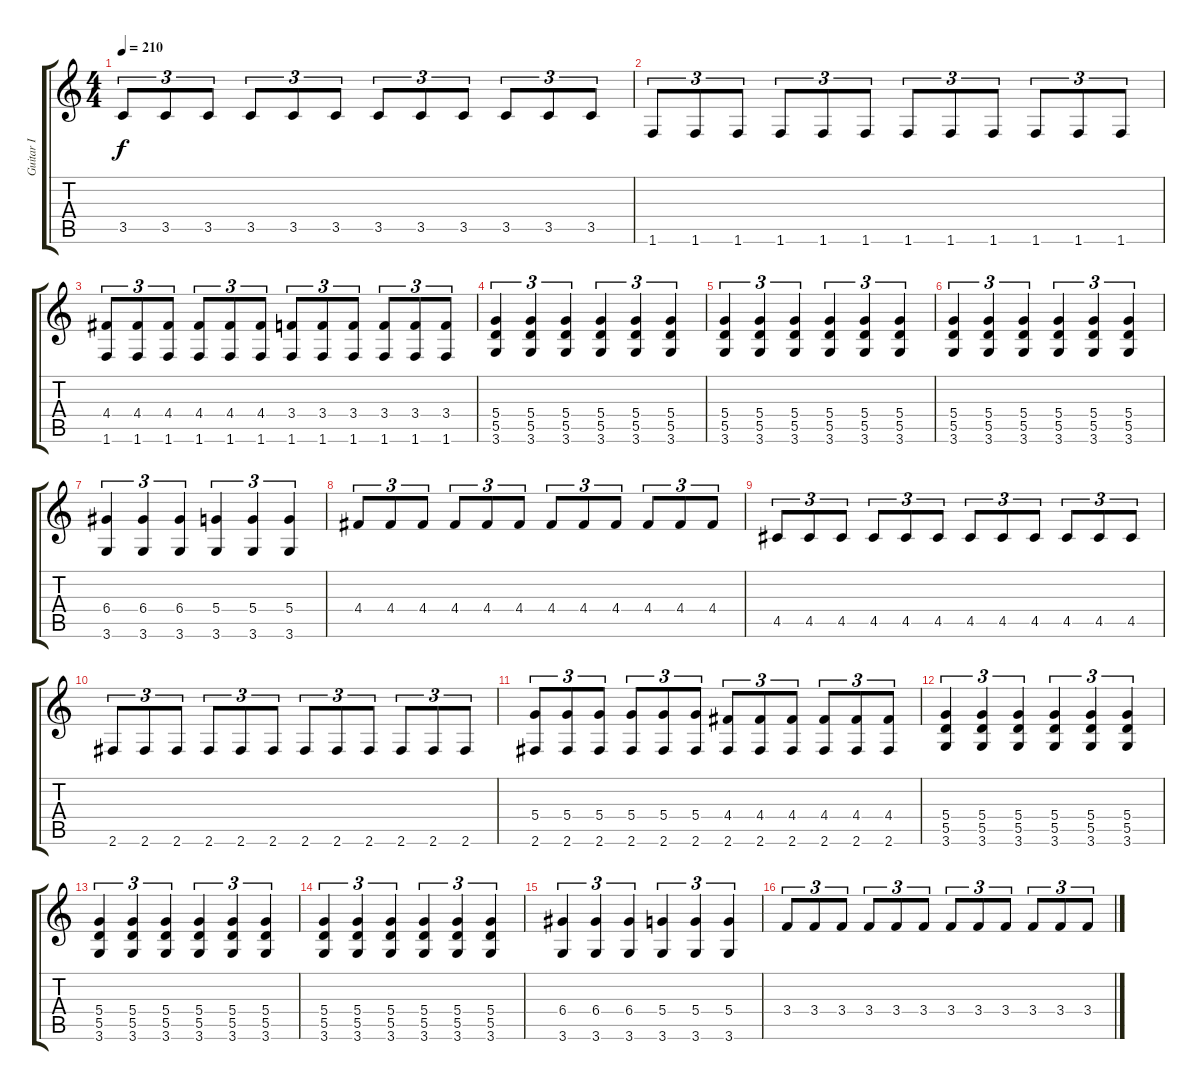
\track ("Guitar I" "Guitar I") {instrument distortionguitar}
\staff {score tabs}
\tuning (E4 B3 G3 D3 A2 E2) {hide}
\ts (4 4)
\tempo 210
\clef g2
\ks c
3.5.8{tu (3 2) dy f} 3.5.8{tu (3 2)} 3.5.8{tu (3 2)} 3.5.8{tu (3 2)} 3.5.8{tu (3 2)} 3.5.8{tu (3 2)} 3.5.8{tu (3 2)} 3.5.8{tu (3 2)} 3.5.8{tu (3 2)} 3.5.8{tu (3 2)} 3.5.8{tu (3 2)} 3.5.8{tu (3 2)} |
1.6.8{tu (3 2)} 1.6.8{tu (3 2)} 1.6.8{tu (3 2)} 1.6.8{tu (3 2)} 1.6.8{tu (3 2)} 1.6.8{tu (3 2)} 1.6.8{tu (3 2)} 1.6.8{tu (3 2)} 1.6.8{tu (3 2)} 1.6.8{tu (3 2)} 1.6.8{tu (3 2)} 1.6.8{tu (3 2)} |
(4.4 1.6).8{tu (3 2)} (4.4 1.6).8{tu (3 2)} (4.4 1.6).8{tu (3 2)} (4.4 1.6).8{tu (3 2)} (4.4 1.6).8{tu (3 2)} (4.4 1.6).8{tu (3 2)} (3.4 1.6).8{tu (3 2)} (3.4 1.6).8{tu (3 2)} (3.4 1.6).8{tu (3 2)} (3.4 1.6).8{tu (3 2)} (3.4 1.6).8{tu (3 2)} (3.4 1.6).8{tu (3 2)} |
(5.4 5.5 3.6).4{tu (3 2)} (5.4 5.5 3.6).4{tu (3 2)} (5.4 5.5 3.6).4{tu (3 2)} (5.4 5.5 3.6).4{tu (3 2)} (5.4 5.5 3.6).4{tu (3 2)} (5.4 5.5 3.6).4{tu (3 2)} |
(5.4 5.5 3.6).4{tu (3 2)} (5.4 5.5 3.6).4{tu (3 2)} (5.4 5.5 3.6).4{tu (3 2)} (5.4 5.5 3.6).4{tu (3 2)} (5.4 5.5 3.6).4{tu (3 2)} (5.4 5.5 3.6).4{tu (3 2)} |
(5.4 5.5 3.6).4{tu (3 2)} (5.4 5.5 3.6).4{tu (3 2)} (5.4 5.5 3.6).4{tu (3 2)} (5.4 5.5 3.6).4{tu (3 2)} (5.4 5.5 3.6).4{tu (3 2)} (5.4 5.5 3.6).4{tu (3 2)} |
(6.4 3.6).4{tu (3 2)} (6.4 3.6).4{tu (3 2)} (6.4 3.6).4{tu (3 2)} (5.4 3.6).4{tu (3 2)} (5.4 3.6).4{tu (3 2)} (5.4 3.6).4{tu (3 2)} |
4.4.8{tu (3 2)} 4.4.8{tu (3 2)} 4.4.8{tu (3 2)} 4.4.8{tu (3 2)} 4.4.8{tu (3 2)} 4.4.8{tu (3 2)} 4.4.8{tu (3 2)} 4.4.8{tu (3 2)} 4.4.8{tu (3 2)} 4.4.8{tu (3 2)} 4.4.8{tu (3 2)} 4.4.8{tu (3 2)} |
4.5.8{tu (3 2)} 4.5.8{tu (3 2)} 4.5.8{tu (3 2)} 4.5.8{tu (3 2)} 4.5.8{tu (3 2)} 4.5.8{tu (3 2)} 4.5.8{tu (3 2)} 4.5.8{tu (3 2)} 4.5.8{tu (3 2)} 4.5.8{tu (3 2)} 4.5.8{tu (3 2)} 4.5.8{tu (3 2)} |
2.6.8{tu (3 2)} 2.6.8{tu (3 2)} 2.6.8{tu (3 2)} 2.6.8{tu (3 2)} 2.6.8{tu (3 2)} 2.6.8{tu (3 2)} 2.6.8{tu (3 2)} 2.6.8{tu (3 2)} 2.6.8{tu (3 2)} 2.6.8{tu (3 2)} 2.6.8{tu (3 2)} 2.6.8{tu (3 2)} |
(5.4 2.6).8{tu (3 2)} (5.4 2.6).8{tu (3 2)} (5.4 2.6).8{tu (3 2)} (5.4 2.6).8{tu (3 2)} (5.4 2.6).8{tu (3 2)} (5.4 2.6).8{tu (3 2)} (4.4 2.6).8{tu (3 2)} (4.4 2.6).8{tu (3 2)} (4.4 2.6).8{tu (3 2)} (4.4 2.6).8{tu (3 2)} (4.4 2.6).8{tu (3 2)} (4.4 2.6).8{tu (3 2)} |
(5.4 5.5 3.6).4{tu (3 2)} (5.4 5.5 3.6).4{tu (3 2)} (5.4 5.5 3.6).4{tu (3 2)} (5.4 5.5 3.6).4{tu (3 2)} (5.4 5.5 3.6).4{tu (3 2)} (5.4 5.5 3.6).4{tu (3 2)} |
(5.4 5.5 3.6).4{tu (3 2)} (5.4 5.5 3.6).4{tu (3 2)} (5.4 5.5 3.6).4{tu (3 2)} (5.4 5.5 3.6).4{tu (3 2)} (5.4 5.5 3.6).4{tu (3 2)} (5.4 5.5 3.6).4{tu (3 2)} |
(5.4 5.5 3.6).4{tu (3 2)} (5.4 5.5 3.6).4{tu (3 2)} (5.4 5.5 3.6).4{tu (3 2)} (5.4 5.5 3.6).4{tu (3 2)} (5.4 5.5 3.6).4{tu (3 2)} (5.4 5.5 3.6).4{tu (3 2)} |
(6.4 3.6).4{tu (3 2)} (6.4 3.6).4{tu (3 2)} (6.4 3.6).4{tu (3 2)} (5.4 3.6).4{tu (3 2)} (5.4 3.6).4{tu (3 2)} (5.4 3.6).4{tu (3 2)} |
3.4.8{tu (3 2)} 3.4.8{tu (3 2)} 3.4.8{tu (3 2)} 3.4.8{tu (3 2)} 3.4.8{tu (3 2)} 3.4.8{tu (3 2)} 3.4.8{tu (3 2)} 3.4.8{tu (3 2)} 3.4.8{tu (3 2)} 3.4.8{tu (3 2)} 3.4.8{tu (3 2)} 3.4.8{tu (3 2)}
